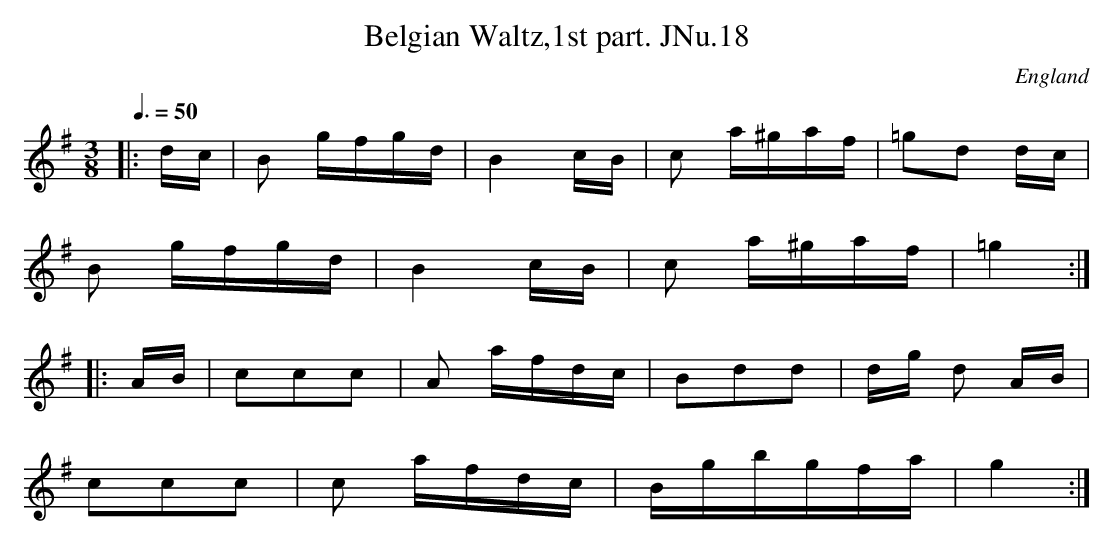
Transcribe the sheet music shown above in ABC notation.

X:1
T:Belgian Waltz,1st part. JNu.18
L:1/8
M:3/8
O:England
Q:3/8=50
K:G
|:d/c/|B g/f/g/d/|B2 c/B/|c a/^g/a/f/|=gd d/c/|!
B g/f/g/d/|B2 c/B/|c a/^g/a/f/|=g2:|!
|:A/B/|ccc|A a/f/d/c/|Bdd|d/g/ d A/B/|!
ccc|c a/f/d/c/|B/g/b/g/f/a/|g2:|
